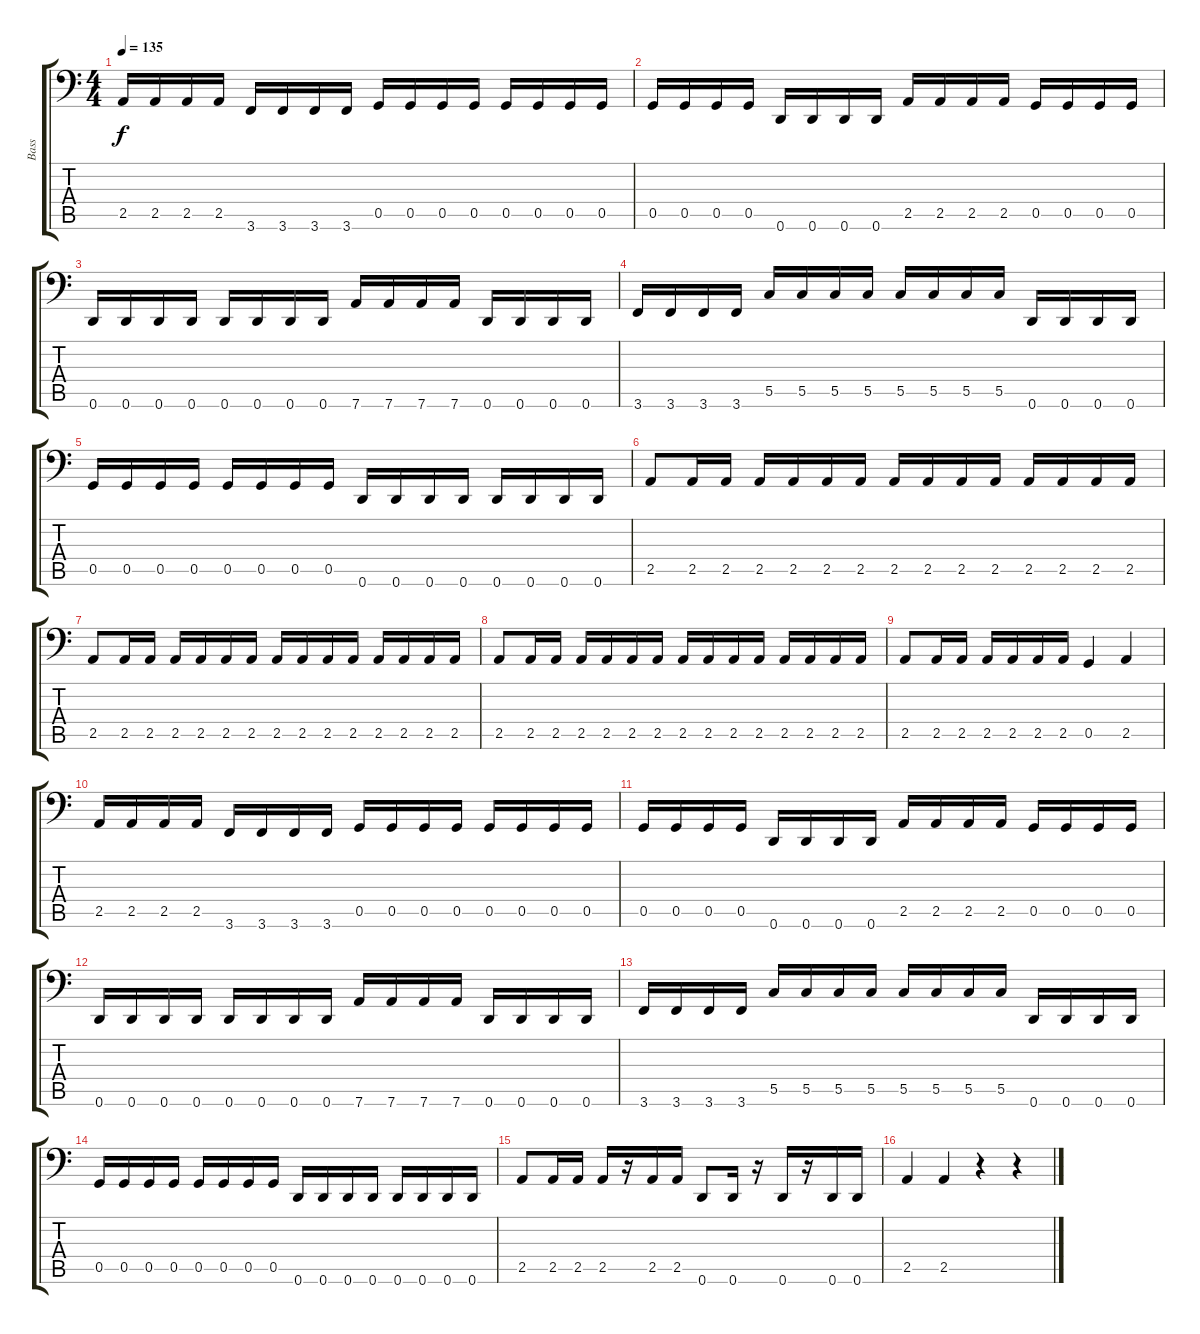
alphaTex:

\track ("Bass" "Bass") {instrument electricbasspick}
\staff {score tabs}
\tuning (D3 A2 F2 C2 G1 D1) {hide}
\ts (4 4)
\tempo 135
\clef f4
\ks c
2.5.16{dy f} 2.5.16 2.5.16 2.5.16 3.6.16 3.6.16 3.6.16 3.6.16 0.5.16 0.5.16 0.5.16 0.5.16 0.5.16 0.5.16 0.5.16 0.5.16 |
0.5.16 0.5.16 0.5.16 0.5.16 0.6.16 0.6.16 0.6.16 0.6.16 2.5.16 2.5.16 2.5.16 2.5.16 0.5.16 0.5.16 0.5.16 0.5.16 |
0.6.16 0.6.16 0.6.16 0.6.16 0.6.16 0.6.16 0.6.16 0.6.16 7.6.16 7.6.16 7.6.16 7.6.16 0.6.16 0.6.16 0.6.16 0.6.16 |
3.6.16 3.6.16 3.6.16 3.6.16 5.5.16 5.5.16 5.5.16 5.5.16 5.5.16 5.5.16 5.5.16 5.5.16 0.6.16 0.6.16 0.6.16 0.6.16 |
0.5.16 0.5.16 0.5.16 0.5.16 0.5.16 0.5.16 0.5.16 0.5.16 0.6.16 0.6.16 0.6.16 0.6.16 0.6.16 0.6.16 0.6.16 0.6.16 |
2.5.8 2.5.16 2.5.16 2.5.16 2.5.16 2.5.16 2.5.16 2.5.16 2.5.16 2.5.16 2.5.16 2.5.16 2.5.16 2.5.16 2.5.16 |
2.5.8 2.5.16 2.5.16 2.5.16 2.5.16 2.5.16 2.5.16 2.5.16 2.5.16 2.5.16 2.5.16 2.5.16 2.5.16 2.5.16 2.5.16 |
2.5.8 2.5.16 2.5.16 2.5.16 2.5.16 2.5.16 2.5.16 2.5.16 2.5.16 2.5.16 2.5.16 2.5.16 2.5.16 2.5.16 2.5.16 |
2.5.8 2.5.16 2.5.16 2.5.16 2.5.16 2.5.16 2.5.16 0.5.4 2.5.4 |
2.5.16 2.5.16 2.5.16 2.5.16 3.6.16 3.6.16 3.6.16 3.6.16 0.5.16 0.5.16 0.5.16 0.5.16 0.5.16 0.5.16 0.5.16 0.5.16 |
0.5.16 0.5.16 0.5.16 0.5.16 0.6.16 0.6.16 0.6.16 0.6.16 2.5.16 2.5.16 2.5.16 2.5.16 0.5.16 0.5.16 0.5.16 0.5.16 |
0.6.16 0.6.16 0.6.16 0.6.16 0.6.16 0.6.16 0.6.16 0.6.16 7.6.16 7.6.16 7.6.16 7.6.16 0.6.16 0.6.16 0.6.16 0.6.16 |
3.6.16 3.6.16 3.6.16 3.6.16 5.5.16 5.5.16 5.5.16 5.5.16 5.5.16 5.5.16 5.5.16 5.5.16 0.6.16 0.6.16 0.6.16 0.6.16 |
0.5.16 0.5.16 0.5.16 0.5.16 0.5.16 0.5.16 0.5.16 0.5.16 0.6.16 0.6.16 0.6.16 0.6.16 0.6.16 0.6.16 0.6.16 0.6.16 |
2.5.8 2.5.16 2.5.16 2.5.16 r.16 2.5.16 2.5.16 0.6.8 0.6.16 r.16 0.6.16 r.16 0.6.16 0.6.16 |
2.5.4 2.5.4 r.4 r.4
